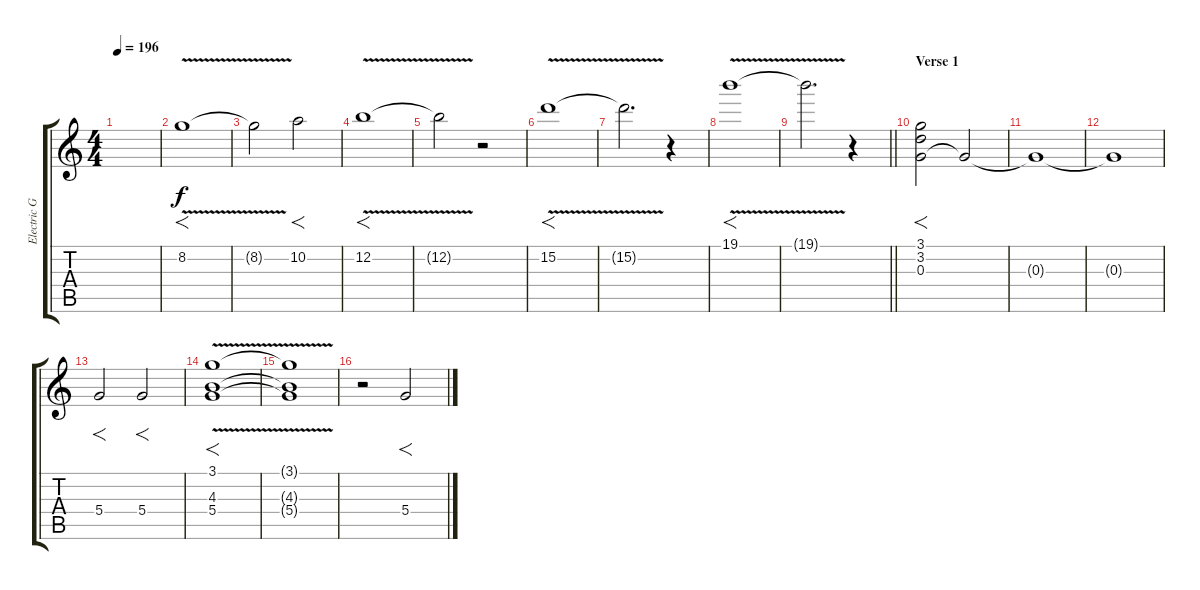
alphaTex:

\track ("Electric Guitar" "Electric G") {instrument electricguitarclean}
\staff {score tabs}
\tuning (E4 B3 G3 D3 A2 E2) {hide}
\ts (4 4)
\tempo 196
\clef g2
\ks c
|
8.2{v}.1{f} |
8.2{v t}.2 10.2.2{f} |
12.2{v}.1{f} |
12.2{v t}.2 r.2 |
15.2{v}.1{f} |
15.2{v t}.2{d} r.4 |
19.1{v}.1{f} |
\barLineRight lightlight
19.1{v t}.2{d} r.4 |
\section ("" "Verse 1")
(3.1 3.2 0.3).2{f} 0.3{t}.2 |
0.3{t}.1 |
0.3{t}.1 |
5.4.2{f} 5.4.2{f} |
(3.1{v} 4.3 5.4).1{f} |
(3.1{v t} 4.3{t} 5.4{t}).1 |
r.2 5.4.2{f}
